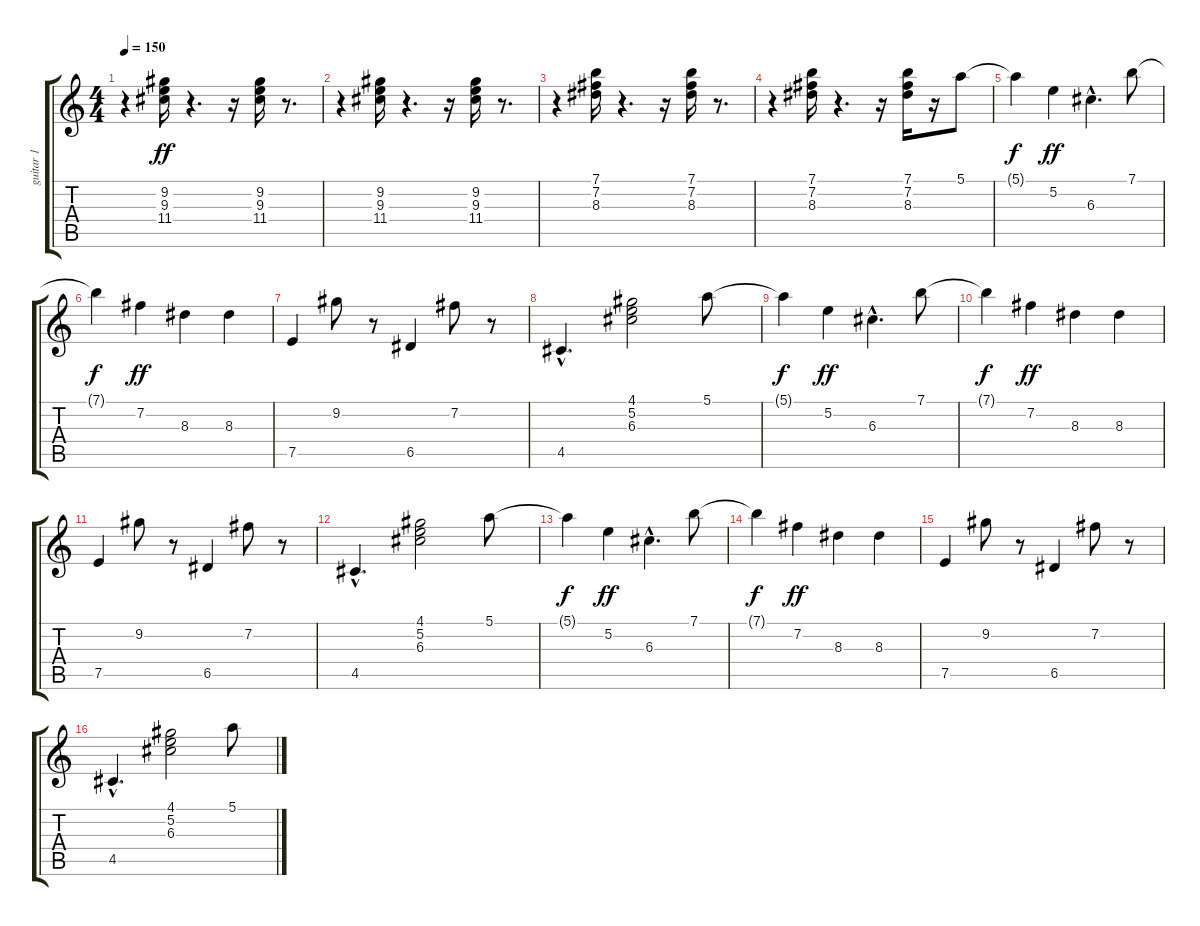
\track ("guitar 1" "guitar 1") {instrument electricguitarjazz}
\staff {score tabs}
\tuning (E4 B3 G3 D3 A2 E2) {hide}
\ts (4 4)
\tempo 150
\clef g2
\ks c
r.4{dy ff} (9.2 9.3 11.4).16 r.4{d} r.16 (9.2 9.3 11.4).16 r.8{d} |
r.4 (9.2 9.3 11.4).16 r.4{d} r.16 (9.2 9.3 11.4).16 r.8{d} |
r.4 (7.1 7.2 8.3).16 r.4{d} r.16 (7.1 7.2 8.3).16 r.8{d} |
r.4 (7.1 7.2 8.3).16 r.4{d} r.16 (7.1 7.2 8.3).16 r.16 5.1.8 |
5.1{t}.4{dy f} 5.2.4{dy ff} 6.3{hac}.4{d} 7.1.8 |
7.1{t}.4{dy f} 7.2.4{dy ff} 8.3.4 8.3.4 |
7.5.4 9.2.8 r.8 6.5.4 7.2.8 r.8 |
4.5{hac}.4{d} (4.1 5.2 6.3).2 5.1.8 |
5.1{t}.4{dy f} 5.2.4{dy ff} 6.3{hac}.4{d} 7.1.8 |
7.1{t}.4{dy f} 7.2.4{dy ff} 8.3.4 8.3.4 |
7.5.4 9.2.8 r.8 6.5.4 7.2.8 r.8 |
4.5{hac}.4{d} (4.1 5.2 6.3).2 5.1.8 |
5.1{t}.4{dy f} 5.2.4{dy ff} 6.3{hac}.4{d} 7.1.8 |
7.1{t}.4{dy f} 7.2.4{dy ff} 8.3.4 8.3.4 |
7.5.4 9.2.8 r.8 6.5.4 7.2.8 r.8 |
4.5{hac}.4{d} (4.1 5.2 6.3).2 5.1.8
